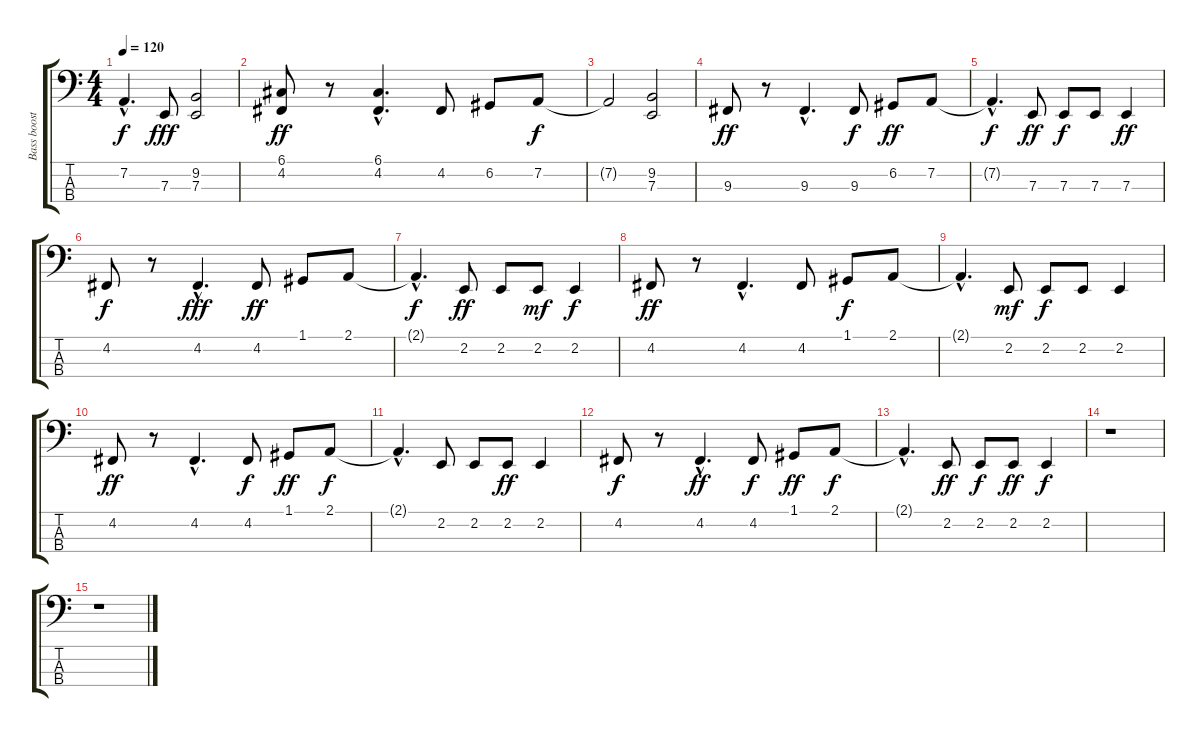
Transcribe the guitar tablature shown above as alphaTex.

\track ("Bass booster( lead synth)" "Bass boost") {instrument lead8bassandlead}
\staff {score tabs}
\tuning (G2 D2 A1 E1) {hide}
\ts (4 4)
\tempo 120
\clef f4
\ks c
7.2{hac t}.4{d dy f} 7.3.8{dy fff} (9.2 7.3).2 |
(6.1 4.2).8{dy ff} r.8 (6.1{hac} 4.2{hac}).4{d} 4.2.8 6.2.8 7.2.8{dy f} |
7.2{t}.2 (9.2 7.3).2 |
9.3.8{dy ff} r.8 9.3{hac}.4{d} 9.3.8{dy f} 6.2.8{dy ff} 7.2.8 |
7.2{hac t}.4{d dy f} 7.3.8{dy ff} 7.3.8{dy f} 7.3.8 7.3.4{dy ff} |
4.2.8{dy f volume 16} r.8 4.2{hac}.4{d dy fff} 4.2.8{dy ff volume 15} 1.1.8 2.1.8 |
2.1{hac t}.4{d dy f} 2.2.8{dy ff volume 15} 2.2.8{volume 14} 2.2.8{dy mf} 2.2.4{dy f} |
4.2.8{dy ff volume 13} r.8 4.2{hac}.4{d} 4.2.8{volume 13} 1.1.8{dy f} 2.1.8 |
2.1{hac t}.4{d} 2.2.8{dy mf volume 12} 2.2.8{dy f volume 12} 2.2.8 2.2.4 |
4.2.8{dy ff volume 11} r.8 4.2{hac}.4{d} 4.2.8{dy f volume 10} 1.1.8{dy ff} 2.1.8{dy f} |
2.1{hac t}.4{d} 2.2.8{volume 10} 2.2.8{volume 9} 2.2.8{dy ff} 2.2.4 |
4.2.8{dy f volume 8} r.8 4.2{hac}.4{d dy ff} 4.2.8{dy f volume 8} 1.1.8{dy ff} 2.1.8{dy f} |
2.1{hac t}.4{d} 2.2.8{dy ff volume 7} 2.2.8{dy f volume 6} 2.2.8{dy ff} 2.2.4{dy f} |
r.1 |
r.1
